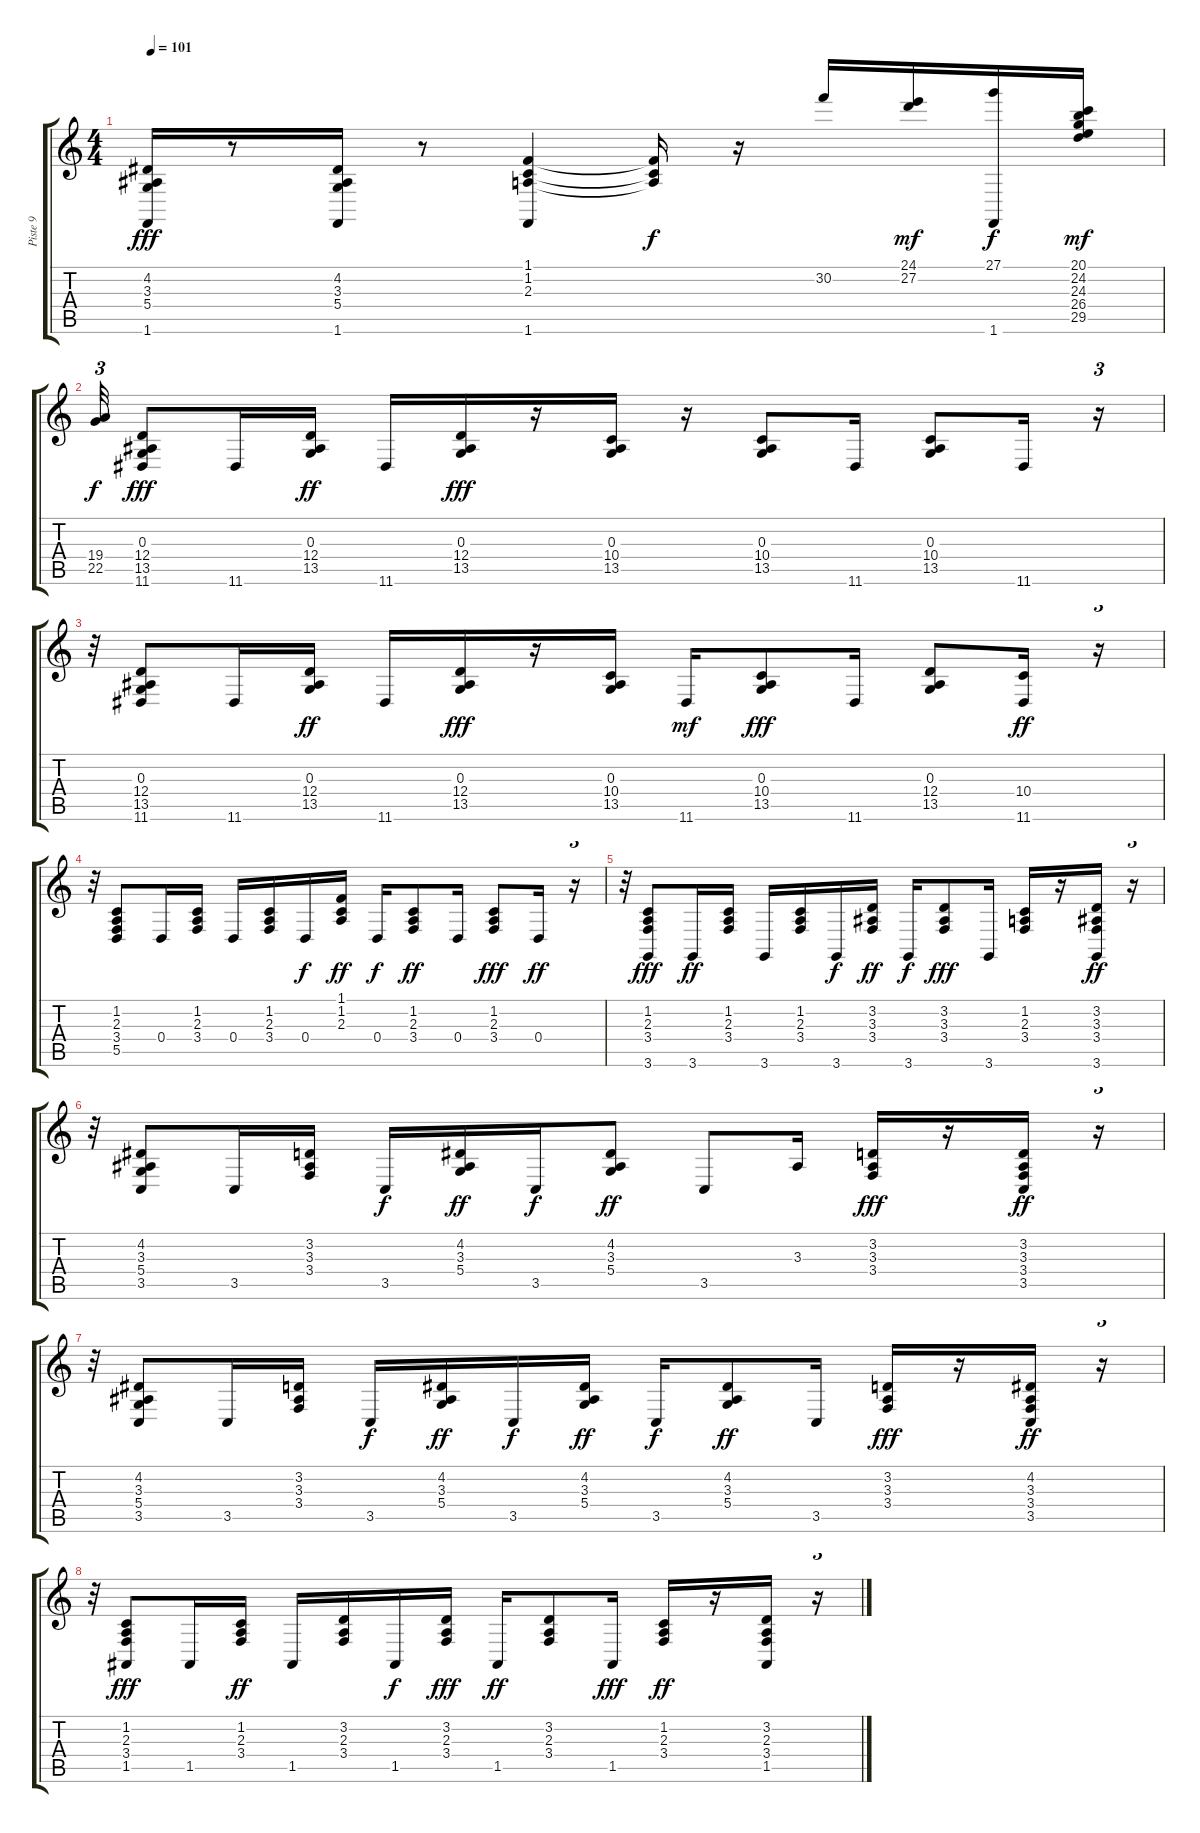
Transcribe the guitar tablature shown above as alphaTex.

\track ("Piste 9" "Piste 9") {instrument brightacousticpiano}
\staff {score tabs}
\tuning (E4 B3 G3 D3 A2 E2) {hide}
\ts (4 4)
\tempo 101
\clef g2
\ks c
(4.2 3.3 5.4 1.6).16{dy fff} r.8 (4.2 3.3 5.4 1.6).16 r.8 (1.1 1.2 2.3 1.6).4 (1.1{t} 1.2{t} 2.3{t}).16{dy f} r.16 30.2.16 (24.1 27.2).16{dy mf} (27.1 1.6).16{dy f} (20.1 24.2 24.3 26.4 29.5).16{dy mf} |
(19.4 22.5).32{tu (3 2) dy f} (0.3 12.4 13.5 11.6).8{dy fff} 11.6.16 (0.3 12.4 13.5).16{dy ff} 11.6.16 (0.3 12.4 13.5).16{dy fff} r.16 (0.3 10.4 13.5).16 r.16 (0.3 10.4 13.5).8 11.6.16 (0.3 10.4 13.5).8 11.6.16 r.16{tu (3 2)} |
r.32{tu (3 2)} (0.3 12.4 13.5 11.6).8 11.6.16 (0.3 12.4 13.5).16{dy ff} 11.6.16 (0.3 12.4 13.5).16{dy fff} r.16 (0.3 10.4 13.5).16 11.6.16{dy mf} (0.3 10.4 13.5).8{dy fff} 11.6.16 (0.3 12.4 13.5).8 (10.4 11.6).16{dy ff} r.16{tu (3 2)} |
r.32{tu (3 2)} (1.2 2.3 3.4 5.5).8 0.4.16 (1.2 2.3 3.4).16 0.4.16 (1.2 2.3 3.4).16 0.4.16{dy f} (1.1 1.2 2.3).16{dy ff} 0.4.16{dy f} (1.2 2.3 3.4).8{dy ff} 0.4.16 (1.2 2.3 3.4).8{dy fff} 0.4.16{dy ff} r.16{tu (3 2)} |
r.32{tu (3 2)} (1.2 2.3 3.4 3.6).8{dy fff} 3.6.16{dy ff} (1.2 2.3 3.4).16 3.6.16 (1.2 2.3 3.4).16 3.6.16{dy f} (3.2 3.3 3.4).16{dy ff} 3.6.16{dy f} (3.2 3.3 3.4).8{dy fff} 3.6.16 (1.2 2.3 3.4).16 r.16 (3.2 3.3 3.4 3.6).16{dy ff} r.16{tu (3 2)} |
r.32{tu (3 2)} (4.2 3.3 5.4 3.5).8 3.5.16 (3.2 3.3 3.4).16 3.5.16{dy f} (4.2 3.3 5.4).16{dy ff} 3.5.16{dy f} (4.2 3.3 5.4).8{dy ff} 3.5.8 3.3.16 (3.2 3.3 3.4).16{dy fff} r.16 (3.2 3.3 3.4 3.5).16{dy ff} r.16{tu (3 2)} |
r.32{tu (3 2)} (4.2 3.3 5.4 3.5).8 3.5.16 (3.2 3.3 3.4).16 3.5.16{dy f} (4.2 3.3 5.4).16{dy ff} 3.5.16{dy f} (4.2 3.3 5.4).16{dy ff} 3.5.16{dy f} (4.2 3.3 5.4).8{dy ff} 3.5.16 (3.2 3.3 3.4).16{dy fff} r.16 (4.2 3.3 3.4 3.5).16{dy ff} r.16{tu (3 2)} |
r.32{tu (3 2)} (1.2 2.3 3.4 1.5).8{dy fff} 1.5.16 (1.2 2.3 3.4).16{dy ff} 1.5.16 (3.2 2.3 3.4).16 1.5.16{dy f} (3.2 2.3 3.4).16{dy fff} 1.5.16{dy ff} (3.2 2.3 3.4).8 1.5.16{dy fff} (1.2 2.3 3.4).16{dy ff} r.16 (3.2 2.3 3.4 1.5).16 r.16{tu (3 2)}
